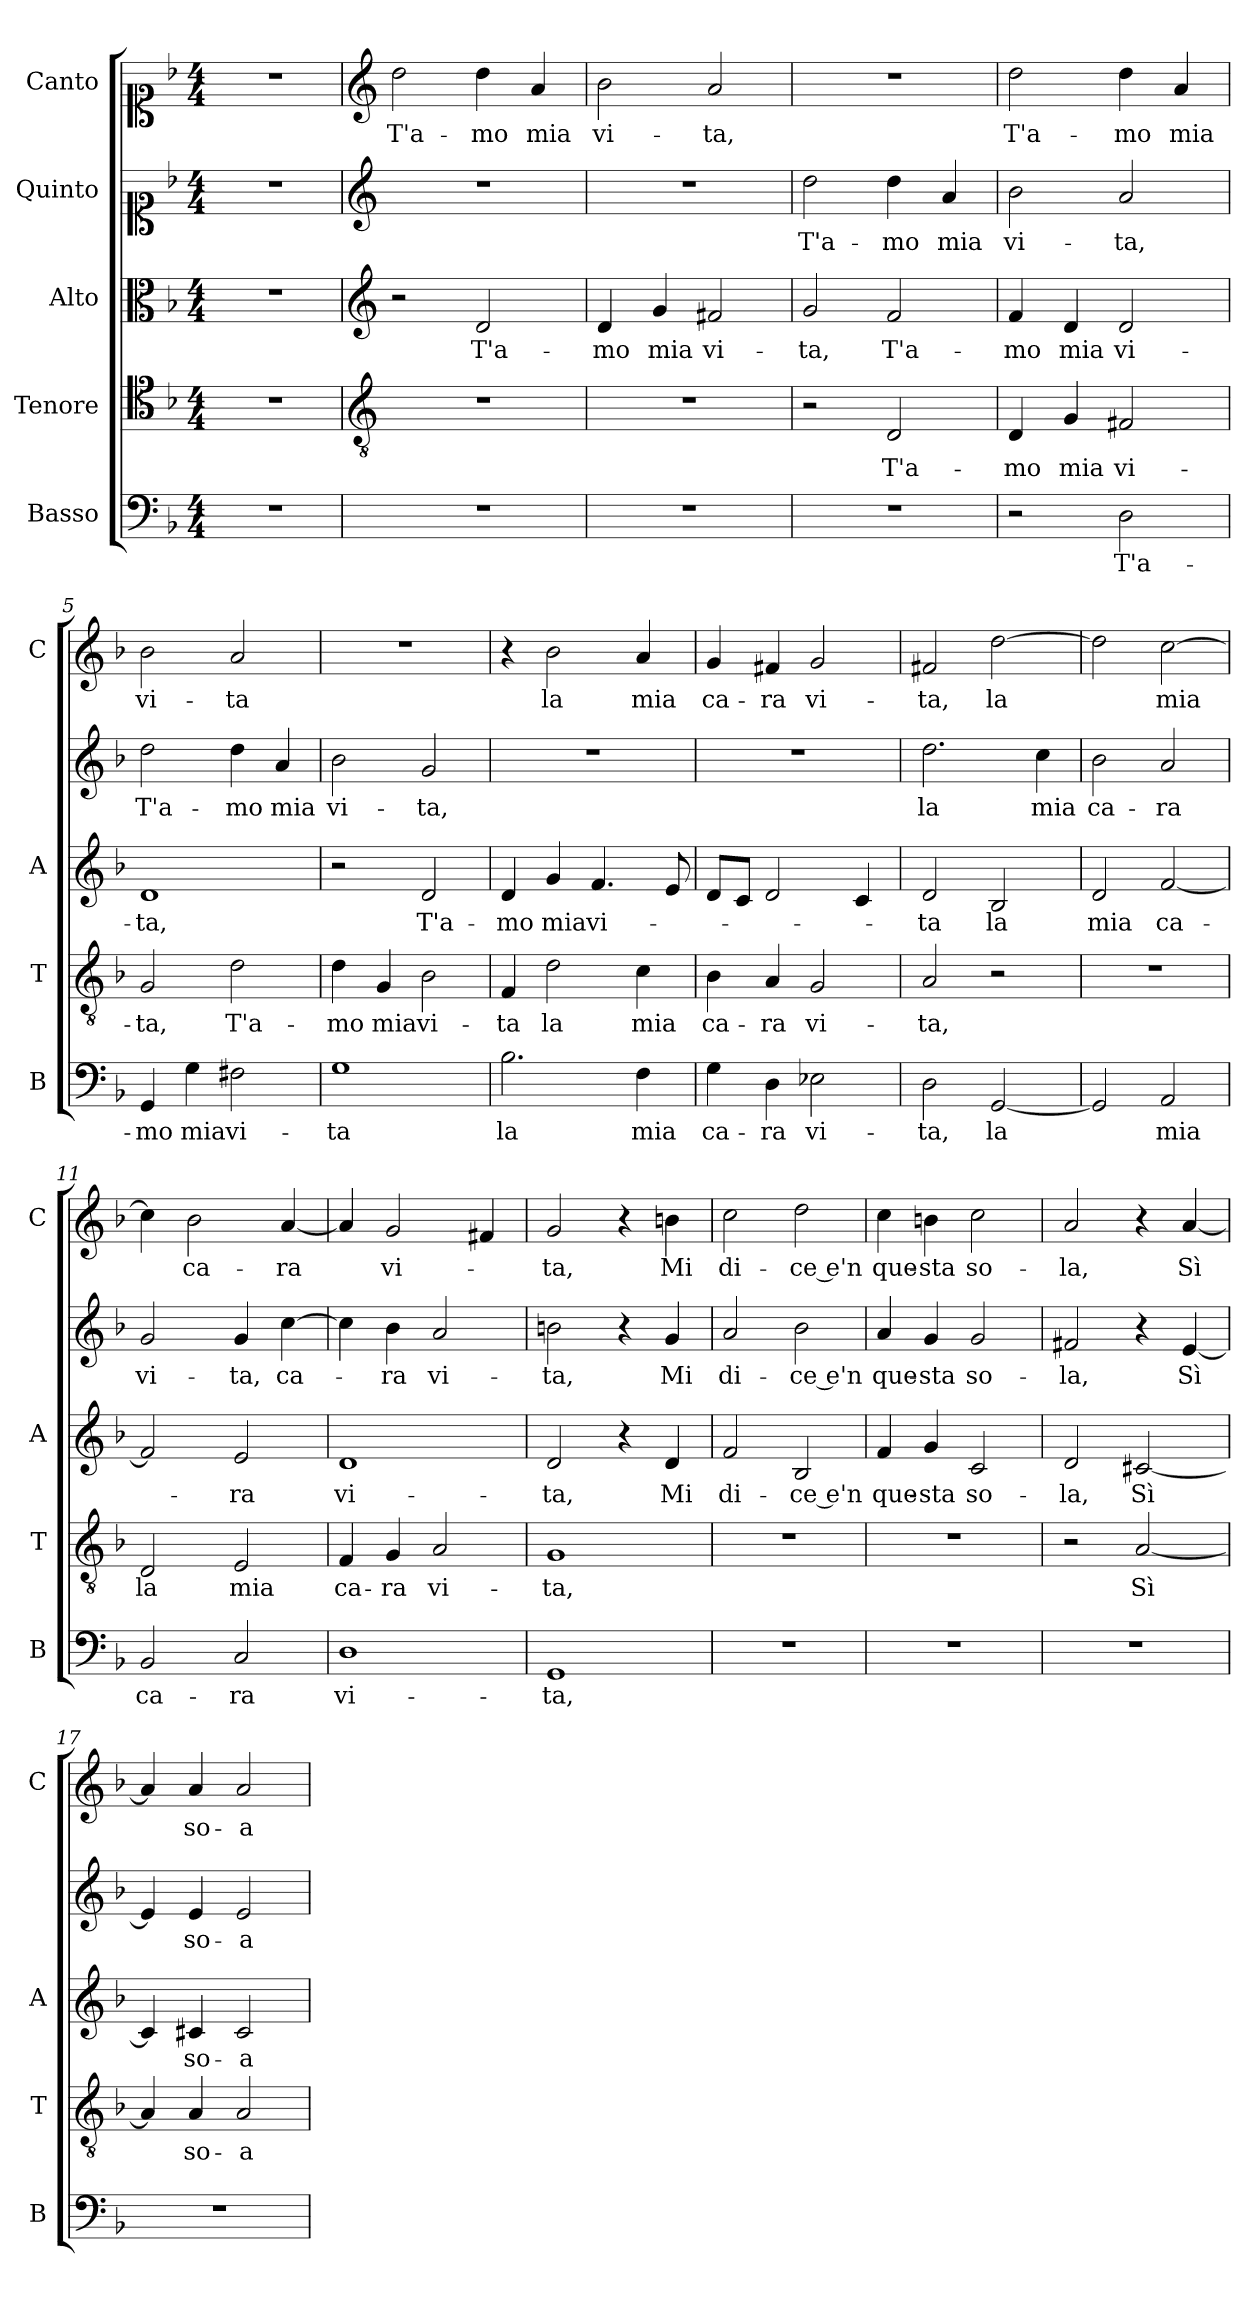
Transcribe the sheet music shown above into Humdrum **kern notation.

**kern	**text	**kern	**text	**kern	**text	**kern	**text	**kern	**text
*part5	*part5	*part4	*part4	*part3	*part3	*part2	*part2	*part1	*part1
*staff5	*staff5	*staff4	*staff4	*staff3	*staff3	*staff2	*staff2	*staff1	*staff1
*I"Basso	*	*I"Tenore	*	*I"Alto	*	*I"Quinto	*	*I"Canto	*
*I'B	*	*I'T	*	*I'A	*	*	*	*I'C	*
*clefF4	*	*clefC4	*	*clefC3	*	*clefC1	*	*clefC1	*
*k[b-]	*	*k[b-]	*	*k[b-]	*	*k[b-]	*	*k[b-]	*
*F:	*	*F:	*	*F:	*	*F:	*	*F:	*
*M4/4	*	*M4/4	*	*M4/4	*	*M4/4	*	*M4/4	*
=	=	=	=	=	=	=	=	=	=
1r	.	1r	.	1r	.	1r	.	1r	.
=1	=1	=1	=1	=1	=1	=1	=1	=1	=1
*	*	*clefGv2	*	*clefG2	*	*clefG2	*	*clefG2	*
!	!	!	!	!	!	!	!	!	!LO:LY:b
1r	.	1r	.	2r	.	1r	.	2dd\	T'a-
!	!	!	!	!	!LO:LY:b	!	!	!	!LO:LY:b
.	.	.	.	2d/	T'a-	.	.	4dd\	-mo
!	!	!	!	!	!	!	!	!	!LO:LY:b
.	.	.	.	.	.	.	.	4a/	mia
=2	=2	=2	=2	=2	=2	=2	=2	=2	=2
!	!	!	!	!	!LO:LY:b	!	!	!	!LO:LY:b
1r	.	1r	.	4d/	-mo	1r	.	2b-\	vi-
!	!	!	!	!	!LO:LY:b	!	!	!	!
.	.	.	.	4g/	mia	.	.	.	.
!	!	!	!	!	!LO:LY:b	!	!	!	!LO:LY:b
.	.	.	.	2f#X/	vi-	.	.	2a/	-ta,
=3	=3	=3	=3	=3	=3	=3	=3	=3	=3
!	!	!	!	!	!LO:LY:b	!	!LO:LY:b	!	!
1r	.	2r	.	2g/	-ta,	2dd\	T'a-	1r	.
!	!	!	!LO:LY:b	!	!LO:LY:b	!	!LO:LY:b	!	!
.	.	2D/	T'a-	2f/	T'a-	4dd\	-mo	.	.
!	!	!	!	!	!	!	!LO:LY:b	!	!
.	.	.	.	.	.	4a/	mia	.	.
=4	=4	=4	=4	=4	=4	=4	=4	=4	=4
!	!	!	!LO:LY:b	!	!LO:LY:b	!	!LO:LY:b	!	!LO:LY:b
2r	.	4D/	-mo	4f/	-mo	2b-\	vi-	2dd\	T'a-
!	!	!	!LO:LY:b	!	!LO:LY:b	!	!	!	!
.	.	4G/	mia	4d/	mia	.	.	.	.
!	!LO:LY:b	!	!LO:LY:b	!	!LO:LY:b	!	!LO:LY:b	!	!LO:LY:b
2D\	T'a-	2F#X/	vi-	2d/	vi-	2a/	-ta,	4dd\	-mo
!	!	!	!	!	!	!	!	!	!LO:LY:b
.	.	.	.	.	.	.	.	4a/	mia
=5	=5	=5	=5	=5	=5	=5	=5	=5	=5
!	!LO:LY:b	!	!LO:LY:b	!	!LO:LY:b	!	!LO:LY:b	!	!LO:LY:b
4GG/	-mo	2G/	-ta,	1d	-ta,	2dd\	T'a-	2b-\	vi-
!	!LO:LY:b	!	!	!	!	!	!	!	!
4G\	mia	.	.	.	.	.	.	.	.
!	!LO:LY:b	!	!LO:LY:b	!	!	!	!LO:LY:b	!	!LO:LY:b
2F#X\	vi-	2d\	T'a-	.	.	4dd\	-mo	2a/	-ta
!	!	!	!	!	!	!	!LO:LY:b	!	!
.	.	.	.	.	.	4a/	mia	.	.
=6	=6	=6	=6	=6	=6	=6	=6	=6	=6
!	!LO:LY:b	!	!LO:LY:b	!	!	!	!LO:LY:b	!	!
1G	-ta	4d\	-mo	2r	.	2b-\	vi-	1r	.
!	!	!	!LO:LY:b	!	!	!	!	!	!
.	.	4G/	mia	.	.	.	.	.	.
!	!	!	!LO:LY:b	!	!LO:LY:b	!	!LO:LY:b	!	!
.	.	2B-\	vi-	2d/	T'a-	2g/	-ta,	.	.
!!LO:LB:g=z
=7	=7	=7	=7	=7	=7	=7	=7	=7	=7
!	!LO:LY:b	!	!LO:LY:b	!	!LO:LY:b	!	!	!	!
2.B-\	la	4F/	-ta	4d/	-mo	1r	.	4r	.
!	!	!	!LO:LY:b	!	!LO:LY:b	!	!	!	!LO:LY:b
.	.	2d\	la	4g/	mia	.	.	2b-\	la
!	!	!	!	!	!LO:LY:b	!	!	!	!
.	.	.	.	4.f/	vi-	.	.	.	.
!	!LO:LY:b	!	!LO:LY:b	!	!	!	!	!	!LO:LY:b
4F\	mia	4c\	mia	.	.	.	.	4a/	mia
.	.	.	.	8e/	.	.	.	.	.
=8	=8	=8	=8	=8	=8	=8	=8	=8	=8
!	!LO:LY:b	!	!LO:LY:b	!	!	!	!	!	!LO:LY:b
4G\	ca-	4B-\	ca-	8d/L	.	1r	.	4g/	ca-
.	.	.	.	8c/J	.	.	.	.	.
!	!LO:LY:b	!	!LO:LY:b	!	!	!	!	!	!LO:LY:b
4D\	-ra	4A/	-ra	2d/	.	.	.	4f#X/	-ra
!	!LO:LY:b	!	!LO:LY:b	!	!	!	!	!	!LO:LY:b
2E-X\	vi-	2G/	vi-	.	.	.	.	2g/	vi-
.	.	.	.	4c/	.	.	.	.	.
=9	=9	=9	=9	=9	=9	=9	=9	=9	=9
!	!LO:LY:b	!	!LO:LY:b	!	!LO:LY:b	!	!LO:LY:b	!	!LO:LY:b
2D\	-ta,	2A/	-ta,	2d/	-ta	2.dd\	la	2f#X/	-ta,
!	!LO:LY:b	!	!	!	!LO:LY:b	!	!	!	!LO:LY:b
[2GG/	la	2r	.	2B-/	la	.	.	[2dd\	la
!	!	!	!	!	!	!	!LO:LY:b	!	!
.	.	.	.	.	.	4cc\	mia	.	.
=10	=10	=10	=10	=10	=10	=10	=10	=10	=10
!	!	!	!	!	!LO:LY:b	!	!LO:LY:b	!	!
2GG/]	.	1r	.	2d/	mia	2b-\	ca-	2dd\]	.
!	!LO:LY:b	!	!	!	!LO:LY:b	!	!LO:LY:b	!	!LO:LY:b
2AA/	mia	.	.	[2f/	ca-	2a/	-ra	[2cc\	mia
=11	=11	=11	=11	=11	=11	=11	=11	=11	=11
!	!LO:LY:b	!	!LO:LY:b	!	!	!	!LO:LY:b	!	!
2BB-/	ca-	2D/	la	2f/]	.	2g/	vi-	4cc\]	.
!	!	!	!	!	!	!	!	!	!LO:LY:b
.	.	.	.	.	.	.	.	2b-\	ca-
!	!LO:LY:b	!	!LO:LY:b	!	!LO:LY:b	!	!LO:LY:b	!	!
2C/	-ra	2E/	mia	2e/	-ra	4g/	-ta,	.	.
!	!	!	!	!	!	!	!LO:LY:b	!	!LO:LY:b
.	.	.	.	.	.	[4cc\	ca-	[4a/	-ra
=12	=12	=12	=12	=12	=12	=12	=12	=12	=12
!	!LO:LY:b	!	!LO:LY:b	!	!LO:LY:b	!	!	!	!
1D	vi-	4F/	ca-	1d	vi-	4cc\]	.	4a/]	.
!	!	!	!LO:LY:b	!	!	!	!LO:LY:b	!	!LO:LY:b
.	.	4G/	-ra	.	.	4b-\	-ra	2g/	vi-
!	!	!	!LO:LY:b	!	!	!	!LO:LY:b	!	!
.	.	2A/	vi-	.	.	2a/	vi-	.	.
.	.	.	.	.	.	.	.	4f#X/	.
=13	=13	=13	=13	=13	=13	=13	=13	=13	=13
!	!LO:LY:b	!	!LO:LY:b	!	!LO:LY:b	!	!LO:LY:b	!	!LO:LY:b
1GG	-ta,	1G	-ta,	2d/	-ta,	2bn\	-ta,	2g/	-ta,
.	.	.	.	4r	.	4r	.	4r	.
!	!	!	!	!	!LO:LY:b	!	!LO:LY:b	!	!LO:LY:b
.	.	.	.	4d/	Mi	4g/	Mi	4bn\	Mi
=14	=14	=14	=14	=14	=14	=14	=14	=14	=14
!	!	!	!	!	!LO:LY:b	!	!LO:LY:b	!	!LO:LY:b
1r	.	1r	.	2f/	di-	2a/	di-	2cc\	di-
!	!	!	!	!	!LO:LY:b	!	!LO:LY:b	!	!LO:LY:b
.	.	.	.	2B-/	-ce e'n	2b-\	-ce e'n	2dd\	-ce e'n
!!LO:PB:g=z
=15	=15	=15	=15	=15	=15	=15	=15	=15	=15
!	!	!	!	!	!LO:LY:b	!	!LO:LY:b	!	!LO:LY:b
1r	.	1r	.	4f/	que-	4a/	que-	4cc\	que-
!	!	!	!	!	!LO:LY:b	!	!LO:LY:b	!	!LO:LY:b
.	.	.	.	4g/	-sta	4g/	-sta	4bn\	-sta
!	!	!	!	!	!LO:LY:b	!	!LO:LY:b	!	!LO:LY:b
.	.	.	.	2c/	so-	2g/	so-	2cc\	so-
=16	=16	=16	=16	=16	=16	=16	=16	=16	=16
!	!	!	!	!	!LO:LY:b	!	!LO:LY:b	!	!LO:LY:b
1r	.	2r	.	2d/	-la,	2f#X/	-la,	2a/	-la,
!	!	!	!LO:LY:b	!	!LO:LY:b	!	!	!	!
.	.	[2A/	Sì	[2c#X/	Sì	4r	.	4r	.
!	!	!	!	!	!	!	!LO:LY:b	!	!LO:LY:b
.	.	.	.	.	.	[4e/	Sì	[4a/	Sì
=17	=17	=17	=17	=17	=17	=17	=17	=17	=17
1r	.	4A/]	.	4c#/]	.	4e/]	.	4a/]	.
!	!	!	!LO:LY:b	!	!LO:LY:b	!	!LO:LY:b	!	!LO:LY:b
.	.	4A/	so-	4c#X/	so-	4e/	so-	4a/	so-
!	!	!	!LO:LY:b	!	!LO:LY:b	!	!LO:LY:b	!	!LO:LY:b
.	.	2A/	-a-	2c#/	-a-	2e/	-a-	2a/	-a-
=	=	=	=	=	=	=	=	=	=
*-	*-	*-	*-	*-	*-	*-	*-	*-	*-
